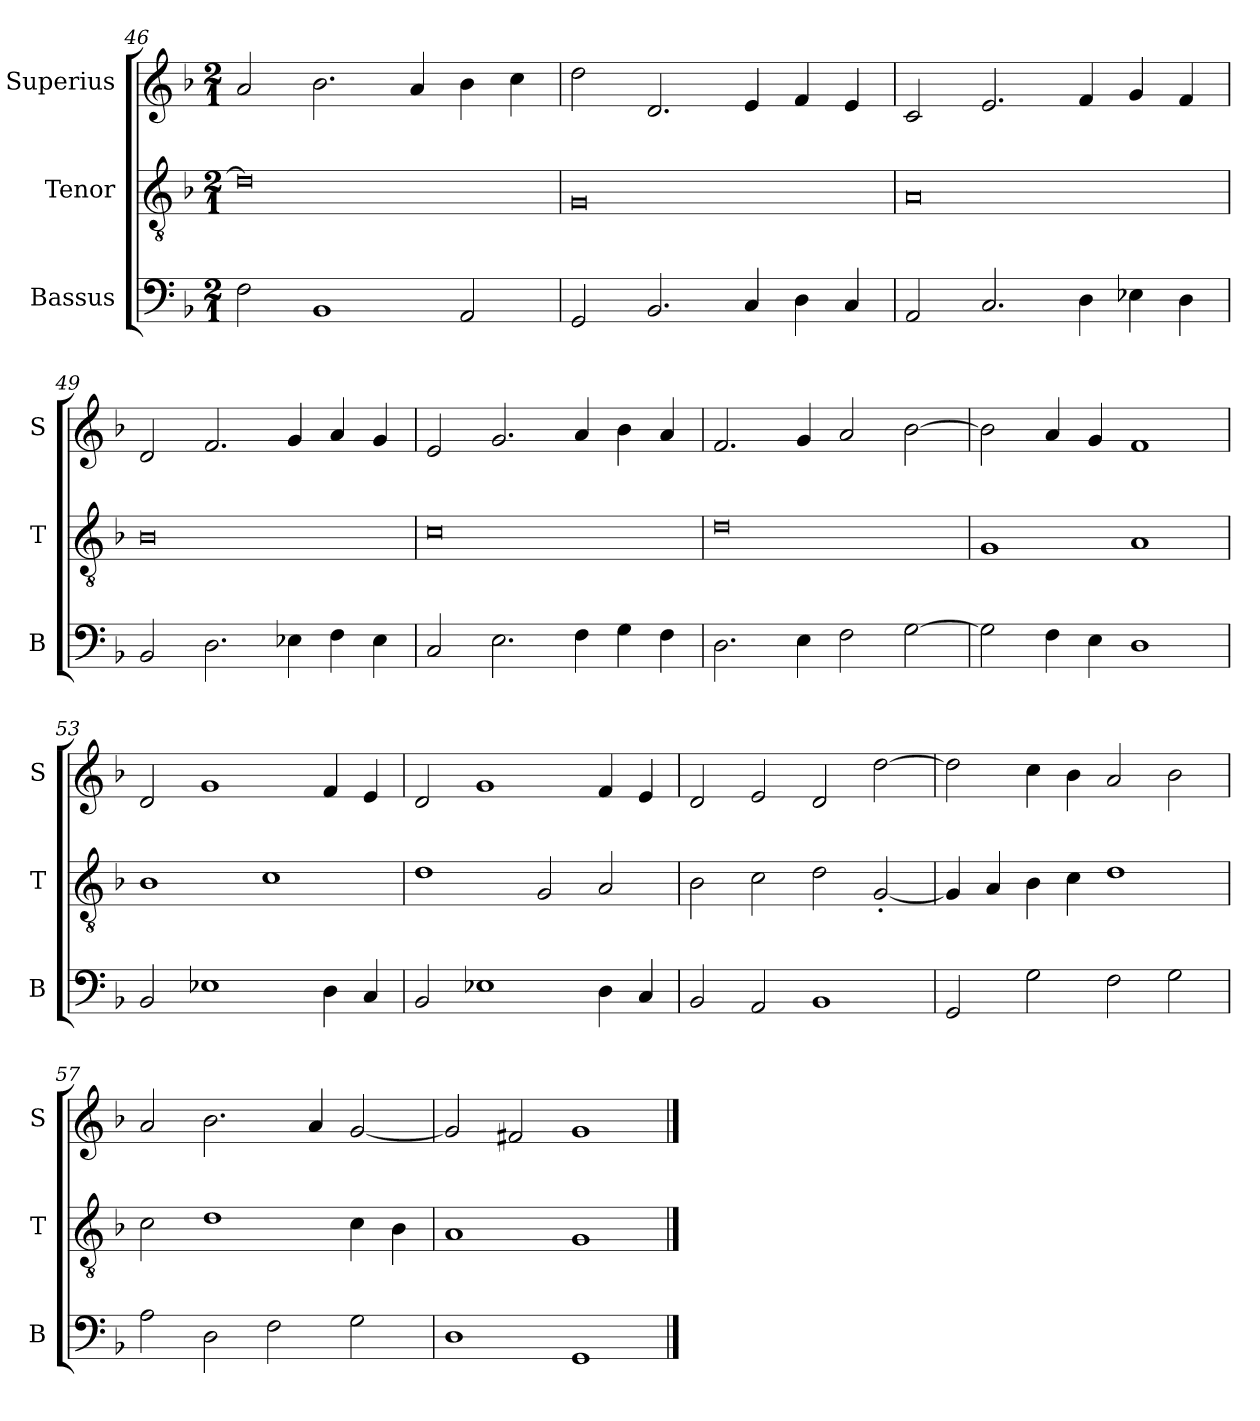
**kern	**kern	**kern
*part3	*part2	*part1
*staff3	*staff2	*staff1
*I"Bassus	*I"Tenor	*I"Superius
*I'B	*I'T	*I'S
*clefF4	*clefGv2	*clefG2
*k[b-]	*k[b-]	*k[b-]
*d:	*d:	*d:
*M2/1	*M2/1	*M2/1
=46	=46	=46
2F	0d]	2a
1BB-	.	2.b-
.	.	4a
2AA	.	4b-
.	.	4cc
=47	=47	=47
2GG	0G	2dd
2.BB-	.	2.d
4C	.	4e
4D	.	4f
4C	.	4e
=48	=48	=48
2AA	0A	2c
2.C	.	2.e
4D	.	4f
4E-X	.	4g
4D	.	4f
=49	=49	=49
2BB-	0B-	2d
2.D	.	2.f
4E-i	.	4g
4F	.	4a
4E-i	.	4g
=50	=50	=50
2C	0c	2e
2.E	.	2.g
4F	.	4a
4G	.	4b-
4F	.	4a
=51	=51	=51
2.D	0d	2.f
4E	.	4g
2F	.	2a
[2G	.	[2b-
=52	=52	=52
2G]	1G	2b-]
4F	.	4a
4E	.	4g
1D	1A	1f
=53	=53	=53
2BB-	1B-	2d
1E-X	.	1g
.	1c	.
4D	.	4f
4C	.	4e
=54	=54	=54
2BB-	1d	2d
1E-X	.	1g
.	2G	.
4D	2A	4f
4C	.	4e
=55	=55	=55
2BB-	2B-	2d
2AA	2c	2e
1BB-	2d	2d
.	[2G'	[2dd
=56	=56	=56
2GG	4G]	2dd]
.	4A	.
2G	4B-	4cc
.	4c	4b-
2F	1d	2a
2G	.	2b-
=57	=57	=57
2A	2c	2a
2D	1d	2.b-
2F	.	.
.	.	4a
2G	4c	[2g
.	4B-	.
=58	=58	=58
1D	1A	2g]
.	.	2f#X
1GG	1G	1g
==	==	==
*-	*-	*-
